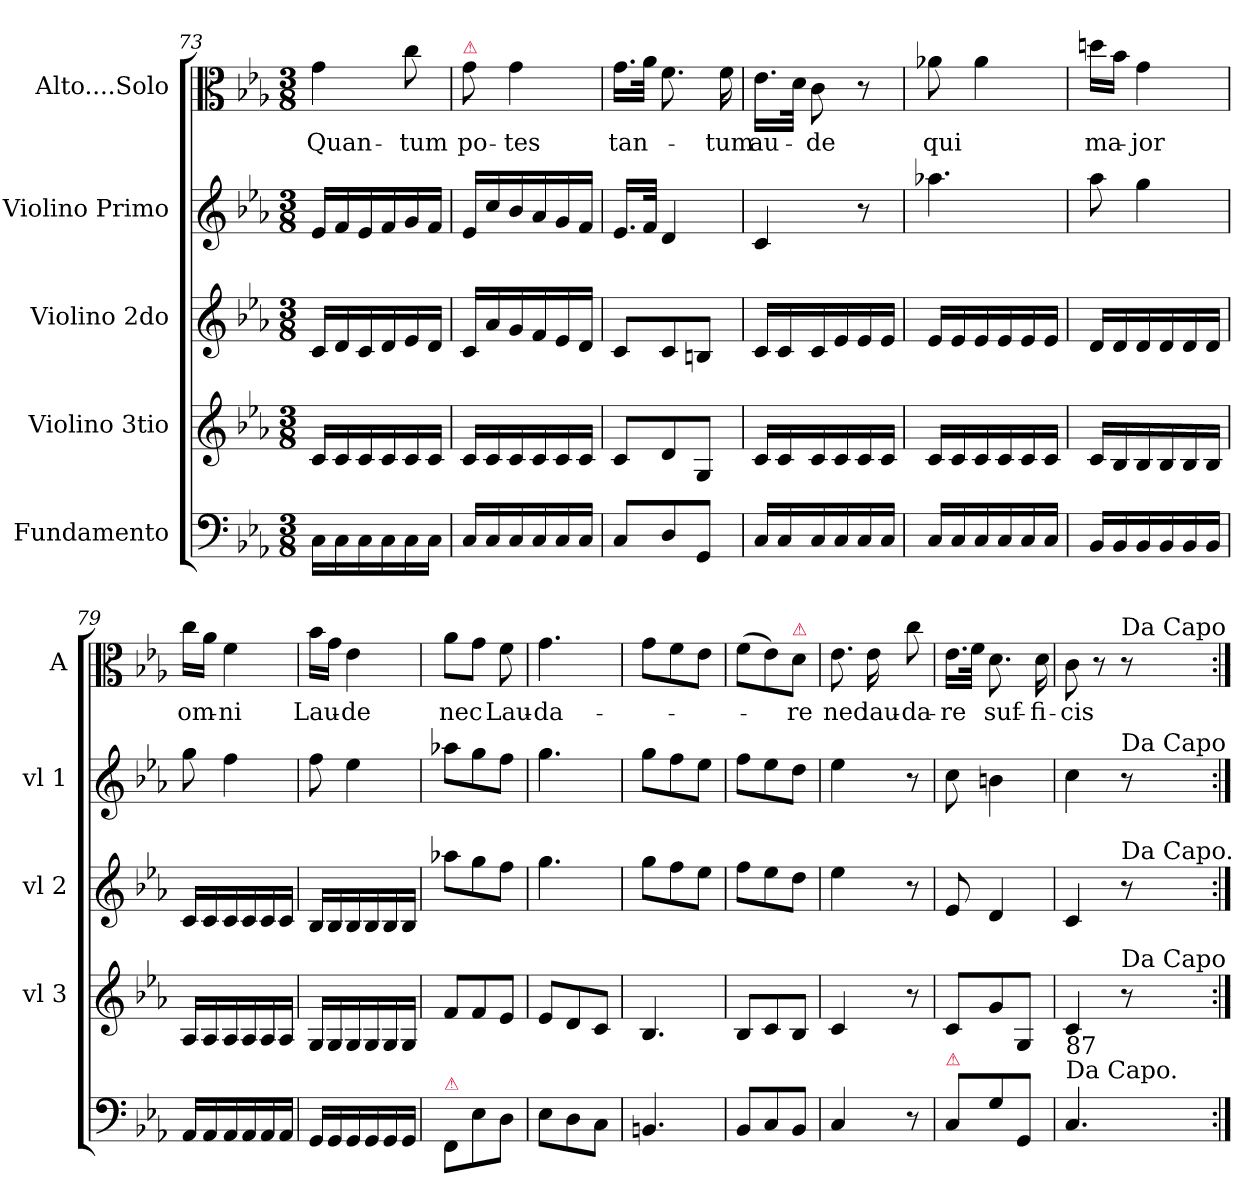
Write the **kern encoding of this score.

**kern	**kern	**kern	**kern	**kern	**text
*part5	*part4	*part3	*part2	*part1	*part1
*staff5	*staff4	*staff3	*staff2	*staff1	*staff1
*I"Fundamento	*I"Violino 3tio	*I"Violino 2do	*I"Violino Primo	*I"Alto....Solo	*
*	*I'vl 3	*I'vl 2	*I'vl 1	*I'A	*
*clefF4	*clefG2	*clefG2	*clefG2	*clefC3	*
*k[b-e-a-]	*k[b-e-a-]	*k[b-e-a-]	*k[b-e-a-]	*k[b-e-a-]	*
*M3/8	*M3/8	*M3/8	*M3/8	*M3/8	*
=73	=73	=73	=73	=73	=73
16C\LL	16c/LL	16c/LL	16e-/LL	4g\	Quan-
16C\	16c/	16d/	16f/	.	.
16C\	16c/	16c/	16e-/	.	.
16C\	16c/	16d/	16f/	.	.
16C\	16c/	16e-/	16g/	8cc\	-tum
16C\JJ	16c/JJ	16d/JJ	16f/JJ	.	.
=74	=74	=74	=74	=74	=74
!	!	!	!	!LO:TX:a:color=crimson:t=⚠	!
16C/LL	16c/LL	16c/LL	16e-/LL	8g\	po-
16C/	16c/	16a-/	16cc/	.	.
16C/	16c/	16g/	16b-/	4g\	-tes
16C/	16c/	16f/	16a-/	.	.
16C/	16c/	16e-/	16g/	.	.
16C/JJ	16c/JJ	16d/JJ	16f/JJ	.	.
=75	=75	=75	=75	=75	=75
8C/L	8c/L	8c/L	16.e-/LL	16.g\LL	tan-
.	.	.	32f/JJk	32a-\JJk	.
8D/	8d/	8c/	4d/	8.f\	.
8GG/J	8G/J	8Bn/J	.	.	.
.	.	.	.	16f\	-tum
=76	=76	=76	=76	=76	=76
16C/LL	16c/LL	16c/LL	4c/	16.e-\LL	au-
16C/	16c/	16c/	.	.	.
.	.	.	.	32d\JJk	.
16C/	16c/	16c/	.	8c\	-de
16C/	16c/	16e-/	.	.	.
16C/	16c/	16e-/	8r	8r	.
16C/JJ	16c/JJ	16e-/JJ	.	.	.
=77	=77	=77	=77	=77	=77
16C/LL	16c/LL	16e-/LL	4.aa-X\	8a-X\	qui
16C/	16c/	16e-/	.	.	.
16C/	16c/	16e-/	.	4a-\	.
16C/	16c/	16e-/	.	.	.
16C/	16c/	16e-/	.	.	.
16C/JJ	16c/JJ	16e-/JJ	.	.	.
=78	=78	=78	=78	=78	=78
16BB-/LL	16c/LL	16d/LL	8aa-\	16ddn\LL	ma-
16BB-/	16B-/	16d/	.	16b-\JJ	.
16BB-/	16B-/	16d/	4gg\	4g\	-jor
16BB-/	16B-/	16d/	.	.	.
16BB-/	16B-/	16d/	.	.	.
16BB-/JJ	16B-/JJ	16d/JJ	.	.	.
=79	=79	=79	=79	=79	=79
16AA-/LL	16A-/LL	16c/LL	8gg\	16cc\LL	om-
16AA-/	16A-/	16c/	.	16a-\JJ	.
16AA-/	16A-/	16c/	4ff\	4f\	-ni
16AA-/	16A-/	16c/	.	.	.
16AA-/	16A-/	16c/	.	.	.
16AA-/JJ	16A-/JJ	16c/JJ	.	.	.
=80	=80	=80	=80	=80	=80
16GG/LL	16G/LL	16B-/LL	8ff\	16b-\LL	Lau-
16GG/	16G/	16B-/	.	16g\JJ	.
16GG/	16G/	16B-/	4ee-\	4e-\	-de
16GG/	16G/	16B-/	.	.	.
16GG/	16G/	16B-/	.	.	.
16GG/JJ	16G/JJ	16B-/JJ	.	.	.
=81	=81	=81	=81	=81	=81
!LO:TX:a:color=crimson:t=⚠	!	!	!	!	!
8FF/L	8f/L	8aa-X\L	8aa-X\L	8a-\L	nec
8E-\	8f/	8gg\	8gg\	8g\J	.
8D\J	8e-/J	8ff\J	8ff\J	8f\	Lau-
=82	=82	=82	=82	=82	=82
8E-\L	8e-/L	4.gg\	4.gg\	4.g\	-da-
8D\	8d/	.	.	.	.
8C\J	8c/J	.	.	.	.
=83	=83	=83	=83	=83	=83
4.BBn/	4.B-/	8gg\L	8gg\L	8g\L	.
.	.	8ff\	8ff\	8f\	.
.	.	8ee-\J	8ee-\J	8e-\J	.
=84	=84	=84	=84	=84	=84
8BB-/L	8B-/L	8ff\L	8ff\L	(8f\L	.
8C/	8c/	8ee-\	8ee-\	8e-\)	.
!	!	!	!	!LO:TX:a:color=crimson:t=⚠	!
8BB-/J	8B-/J	8dd\J	8dd\J	8d\J	-re
=85	=85	=85	=85	=85	=85
4C/	4c/	4ee-\	4ee-\	8.e-\	nec
.	.	.	.	16e-\	lau-
8r	8r	8r	8r	8cc\	-da-
=86	=86	=86	=86	=86	=86
!LO:TX:a:color=crimson:t=⚠	!	!	!	!	!
8C/L	8c/L	8e-/	8cc\	16.e-\LL	-re
.	.	.	.	32f\JJk	.
8G\	8g/	4d/	4bn\	8.d\	suf-
8GG/J	8G/J	.	.	.	.
.	.	.	.	16d\	-fi-
=87	=87	=87	=87	=87	=87
!LO:TX:a:t=Da Capo.	!	!	!	!	!
!LO:TX:a:t=87	!	!	!	!	!
4.C/	4c/	4c/	4cc\	8c\	-cis
.	.	.	.	8r	.
!	!	!	!	!LO:TX:a:t=Da Capo	!
!	!	!	!LO:TX:a:t=Da Capo	!	!
!	!	!LO:TX:a:t=Da Capo.	!	!	!
!	!LO:TX:a:t=Da Capo	!	!	!	!
.	8r	8r	8r	8r	.
=:|!	=:|!	=:|!	=:|!	=:|!	=:|!
*-	*-	*-	*-	*-	*-
